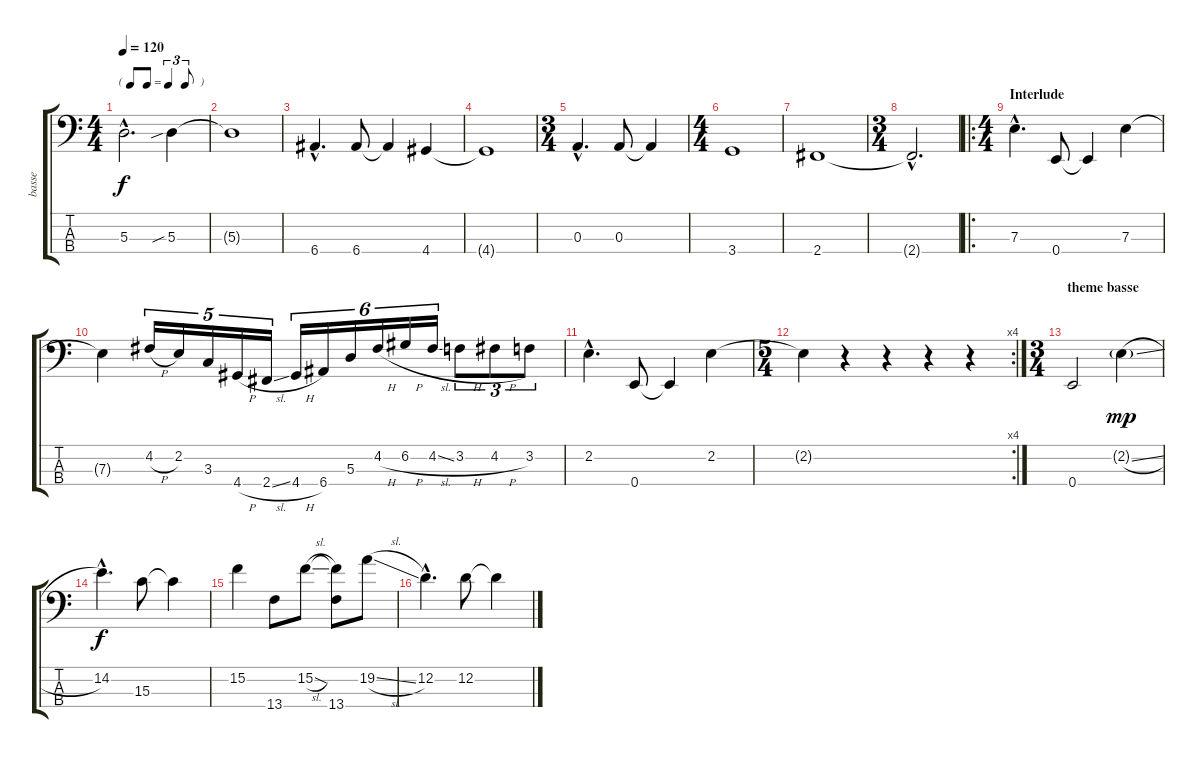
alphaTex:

\track ("basse" "basse") {instrument electricbassfinger}
\staff {score tabs}
\tuning (G2 D2 A1 E1) {hide}
\ts (4 4)
\tf triplet8th
\tempo 120
\clef f4
\ks c
5.3{hac}.2{d dy f} 5.3{sib}.4 |
5.3{t}.1 |
6.4{hac}.4{d} 6.4.8 6.4{t}.4 4.4.4 |
4.4{t}.1 |
\ts (3 4)
0.3{hac}.4{d} 0.3.8 0.3{t}.4 |
\ts (4 4)
3.4.1 |
2.4.1 |
\ts (3 4)
2.4{hac t}.2{d} |
\ro
\ts (4 4)
\section ("" "Interlude")
7.3{hac}.4{d} 0.4.8 0.4{t}.4 7.3.4 |
7.3{t}.4 4.2{h}.16{tu (5 4)} 2.2.16{tu (5 4)} 3.3.16{tu (5 4)} 4.4{h}.16{tu (5 4)} 2.4{sl}.16{tu (5 4)} 4.4{h}.16{tu (6 4)} 6.4.16{tu (6 4)} 5.3.16{tu (6 4)} 4.2{h}.16{tu (6 4)} 6.2{h}.16{tu (6 4)} 4.2{sl}.16{tu (6 4)} 3.2{h}.8{tu (3 2)} 4.2{h}.8{tu (3 2)} 3.2.8{tu (3 2)} |
2.2{hac}.4{d} 0.4.8 0.4{t}.4 2.2.4 |
\rc 4
\ts (5 4)
2.2{t}.4 r.4 r.4 r.4 r.4 |
\ts (3 4)
\section ("" "theme basse")
0.4.2 2.2{sl g}.4{dy mp} |
14.2{hac}.4{d dy f} 15.3.8 15.3{t}.4 |
15.2.4 13.4.8 15.2{sl}.8 (15.2{t} 13.4).8 19.2{sl}.8 |
12.2{hac}.4{d} 12.2.8 12.2{t}.4
